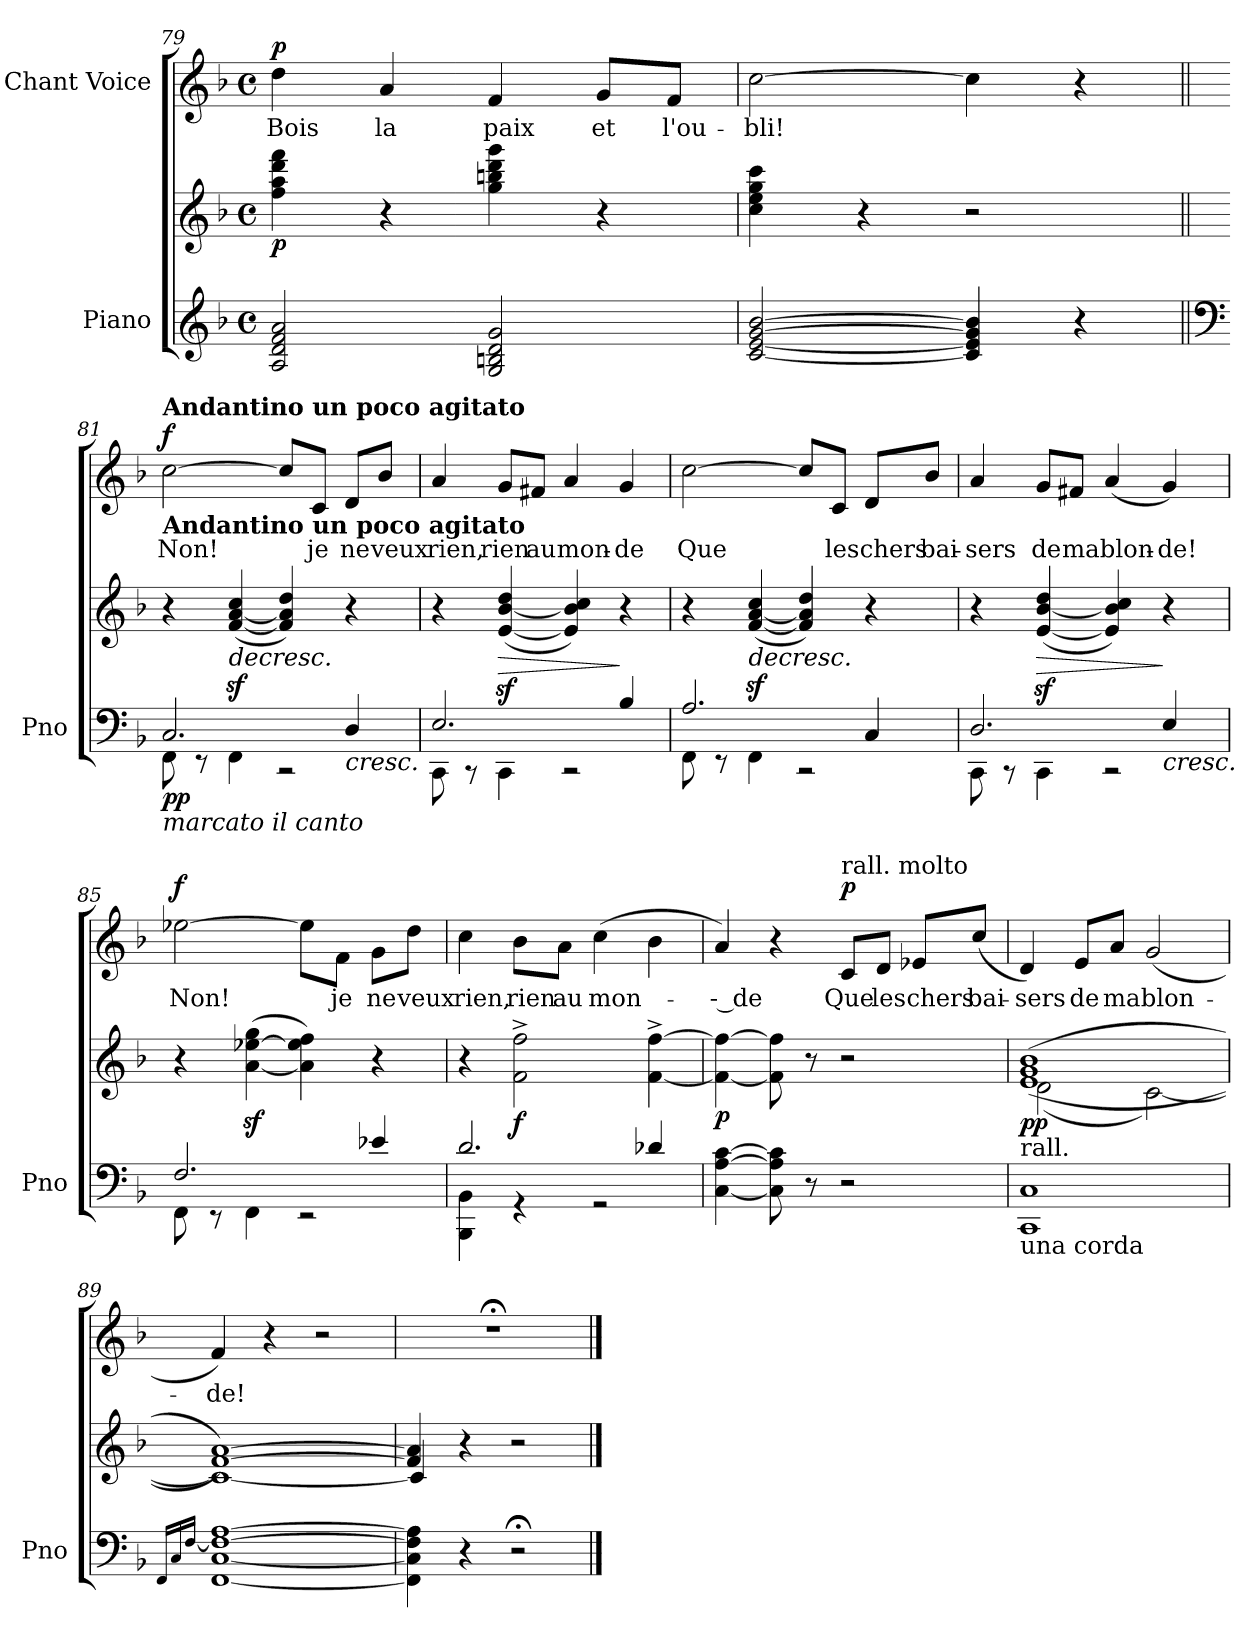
**kern	**kern	**dynam	**kern	**text	**dynam
*part2	*part2	*part2	*part1	*part1	*part1
*staff3	*staff2	*staff2/3	*staff1	*staff1	*staff1
*I"Piano	*	*	*I"Chant Voice	*	*
*I'Pno	*	*	*	*	*
!!LO:LB:g=z
*clefG2	*clefG2	*	*clefG2	*	*
*k[b-]	*k[b-]	*	*k[b-]	*	*
*M4/4	*M4/4	*	*M4/4	*	*
*met(c)	*met(c)	*	*met(c)	*	*
=79	=79	=79	=79	=79	=79
!	!	!LO:DY:b	!	!LO:LY:b	!LO:DY:a
2A/ 2d/ 2f/ 2a/	4ff\ 4aa\ 4ddd\ 4fff\	p	4dd\	Bois	p
!	!	!	!	!LO:LY:b	!
.	4r	.	4a/	la	.
!	!	!	!	!LO:LY:b	!
2G/ 2Bn/ 2d/ 2g/	4gg\ 4bbn\ 4ddd\ 4ggg\	.	4f/	paix	.
!	!	!	!	!LO:LY:b	!
.	4r	.	8g/L	et	.
!	!	!	!	!LO:LY:b	!
.	.	.	8f/J	l'ou-	.
=80	=80	=80	=80	=80	=80
!	!	!	!	!LO:LY:b	!
[2c/ [2e/ [>2g/ [2b-/	4cc\ 4ee\ 4gg\ 4ccc\	.	[2cc\	-bli!	.
.	4r	.	.	.	.
4c/] 4e/] 4g/] 4b-/]	2r	.	4cc\]	.	.
4r	.	.	4r	.	.
=81||	=81||	=81||	=81||	=81||	=81||
*clefF4	*	*	*	*	*
*^	*	*	*	*	*
!	!	!	!	!LO:TX:a:B:t=Andantino un poco agitato	!	!
!	!	!	!	!LO:TX:b:B:t=Andantino un poco agitato	!	!
!LO:TX:b:i:t=marcato il canto	!	!	!	!	!	!
!	!	!	!LO:DY:b=2	!	!LO:LY:b	!LO:DY:a
2.C/	8FF\	4r	pp	[2cc\	Non!	f
.	8r	.	.	.	.	.
!	!	!	!LO:HP:b	!	!	!
.	4FF\	([4f/z< [>4a/z< 4cc/z<	>	.	.	.
.	2r	4f/] 4a/] 4dd/)	.	8cc/L]	.	.
!	!	!	!	!	!LO:LY:b	!
.	.	.	.	8c/J	je	.
!	!	!	!LO:HP:b=2	!	!LO:LY:b	!
4D/	.	4r	<	8d/L	ne	.
!	!	!	!	!	!LO:LY:b	!
.	.	.	.	8b-/J	veux	.
=82	=82	=82	=82	=82	=82	=82
!	!	!	!	!	!LO:LY:b	!
2.E/	8CC\	4r	.	4a/	rien,	.
.	8r	.	.	.	.	.
!	!	!	!LO:HP:b	!	!LO:LY:b	!
.	4CC\	([4e/z< [<4b-/z< 4dd/z<	>	8g/L	rien	.
!	!	!	!	!	!LO:LY:b	!
.	.	.	.	8f#X/J	au	.
!	!	!	!	!	!LO:LY:b	!
.	2r	4e/] 4b-/] 4cc/)	.	4a/	mon-	.
!	!	!	!	!	!LO:LY:b	!
4B-/	.	4r	] ]	4g/	-de	.
!!LO:LB:g=z
=83	=83	=83	=83	=83	=83	=83
!	!	!	!LO:DY:b=2	!	!LO:LY:b	!
!	!	!	!LO:DY:n=1:b=2	!	!	!LO:DY:a
!	!	!	!	!	!	!LO:DY:n=1:a
2.A/	8FF\	4r	other-dynamics f	[2cc\	Que	other-dynamics f
.	8r	.	.	.	.	.
!	!	!	!LO:HP:b	!	!	!
.	4FF\	([4f/z< [<4a/z< 4cc/z<	>	.	.	.
.	2r	4f/] 4a/] 4dd/)	.	8cc/L]	.	.
!	!	!	!	!	!LO:LY:b	!
.	.	.	.	8c/J	les	.
!	!	!	!	!	!LO:LY:b	!
4C/	.	4r	[	8d/L	chers	.
!	!	!	!	!	!LO:LY:b	!
.	.	.	.	8b-/J	bai-	.
=84	=84	=84	=84	=84	=84	=84
!	!	!	!	!	!LO:LY:b	!
2.D/	8CC\	4r	.	4a/	-sers	.
.	8r	.	.	.	.	.
!	!	!	!LO:HP:b	!	!LO:LY:b	!
.	4CC\	([4e/z< [<4b-/z< 4dd/z<	>	8g/L	de	.
!	!	!	!	!	!LO:LY:b	!
.	.	.	.	8f#X/J	ma	.
!	!	!	!	!	!LO:LY:b	!
.	2r	4e/] 4b-/] 4cc/)	.	(4a/	blon-	.
!	!	!	!LO:HP:b=2	!	!LO:LY:b	!
4E/	.	4r	< ]	4g/)	-de!	.
*v	*v	*	*	*	*	*
.	.	]	.	.	.
=85	=85	=85	=85	=85	=85
*^	*	*	*	*	*
!	!	!	!LO:DY:b=2	!	!LO:LY:b	!
!	!	!	!LO:DY:n=1:b=2	!	!	!LO:DY:a
2.F/	8FF\	4r	other-dynamics f	[2ee-X\	Non!	f
.	8r	.	.	.	.	.
.	4FF\	(>[4a\z< [<4ee-X\z< 4gg\z<	.	.	.	.
.	2r	4a\] 4ee-\] 4ff\)	.	8ee-\L]	.	.
!	!	!	!	!	!LO:LY:b	!
.	.	.	.	8f\J	je	.
!	!	!	!	!	!LO:LY:b	!
4e-X/	.	4r	[	8g\L	ne	.
!	!	!	!	!	!LO:LY:b	!
.	.	.	.	8dd\J	veux	.
=86	=86	=86	=86	=86	=86	=86
!	!	!	!	!	!LO:LY:b	!
2.d/	4BBB-\ 4BB-\	4r	.	4cc\	rien,	.
!	!	!	!LO:DY:b	!	!LO:LY:b	!
.	4r	2f\^ 2ff\^	f	8b-\L	rien	.
!	!	!	!	!	!LO:LY:b	!
.	.	.	.	8a\J	au	.
!	!	!	!	!	!LO:LY:b	!
.	2r	.	.	(4cc\	mon-	.
4d-X/	.	[4f\^ [4ff\^	.	4b-\	.	.
*v	*v	*	*	*	*	*
!!LO:LB:g=z
=87	=87	=87	=87	=87	=87
!	!	!LO:DY:b	!	!LO:LY:b	!
[4C\ [<4A\ [4c\	4f\_ 4ff\_	p	4a/)	-- de	.
8C\] 8A\] 8c\]	8f\] 8ff\]	.	4r	.	.
8r	8r	.	.	.	.
!	!	!	!LO:TX:a:t=rall. molto	!	!
!	!	!	!	!LO:LY:b	!LO:DY:a
2r	2r	.	8c/L	Que	p
!	!	!	!	!LO:LY:b	!
.	.	.	8d/J	les	.
!	!	!	!	!LO:LY:b	!
.	.	.	8e-X/L	chers	.
!	!	!	!	!LO:LY:b	!
.	.	.	(>8cc/J	bai-	.
=88	=88	=88	=88	=88	=88
*	*^	*	*	*	*
!LO:TX:b:t=una corda	!	!	!	!	!	!
!LO:TX:a:t=rall.	!	!	!	!	!	!
!	!	!	!LO:DY:b	!	!LO:LY:b	!
1CC 1C	((1e 1g 1b-	(2d\	pp	4d/)	-sers	.
!	!	!	!	!	!LO:LY:b	!
.	.	.	.	8e/L	de	.
!	!	!	!	!	!LO:LY:b	!
.	.	.	.	8a/J	ma	.
!	!	!	!	!	!LO:LY:b	!
.	.	[2c\)	.	(2g/	blon-	.
=89	=89	=89	=89	=89	=89	=89
16qFF/LL	.	.	.	.	.	.
16qC/	.	.	.	.	.	.
[16qF/JJ	.	.	.	.	.	.
!	!	!	!	!	!LO:LY:b	!
[<1FF [1C 1F_ [>1A	[<1f [1a))	1c_	.	4f/)	-de!	.
.	.	.	.	4r	.	.
.	.	.	.	2r	.	.
=90	=90	=90	=90	=90	=90	=90
4FF\] 4C\] 4F\] 4A\]	4f/] 4a/]	4c/]	.	1r;<	.	.
4r	4r	4ryy	.	.	.	.
2r;<	2r	2r;<yy	.	.	.	.
*	*v	*v	*	*	*	*
==	==	==	==	==	==
*-	*-	*-	*-	*-	*-
